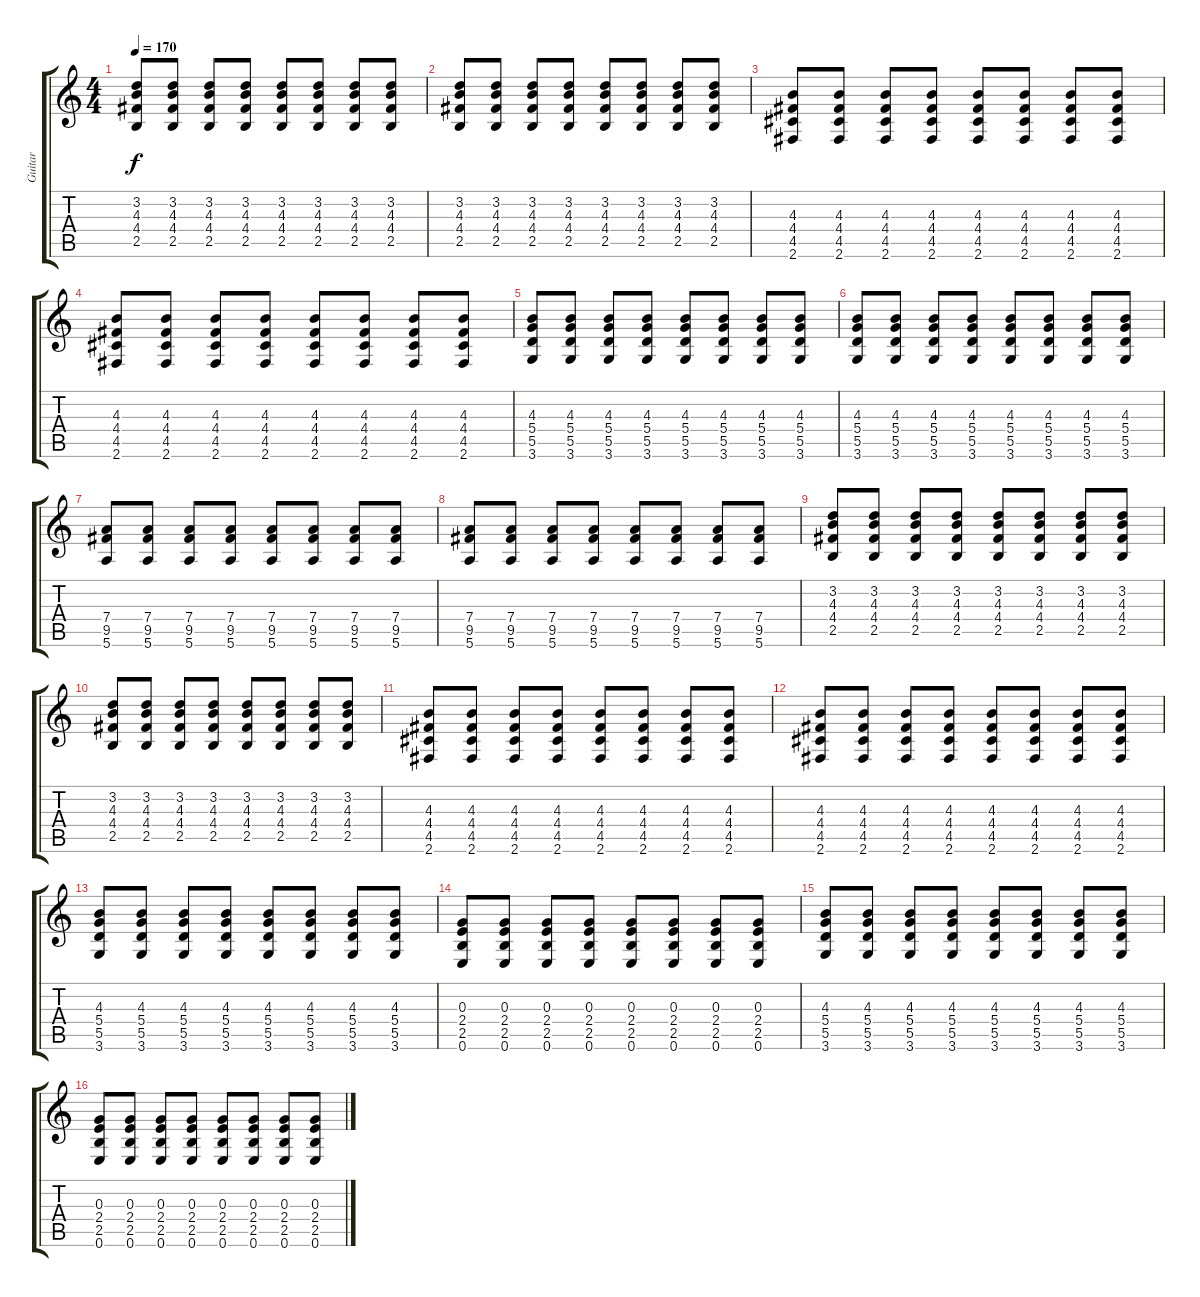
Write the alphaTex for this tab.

\track ("Guitar" "Guitar") {instrument overdrivenguitar}
\staff {score tabs}
\tuning (E4 B3 G3 D3 A2 E2) {hide}
\ts (4 4)
\tempo 170
\clef g2
\ks c
(3.2 4.3 4.4 2.5).8{dy f} (3.2 4.3 4.4 2.5).8 (3.2 4.3 4.4 2.5).8 (3.2 4.3 4.4 2.5).8 (3.2 4.3 4.4 2.5).8 (3.2 4.3 4.4 2.5).8 (3.2 4.3 4.4 2.5).8 (3.2 4.3 4.4 2.5).8 |
(3.2 4.3 4.4 2.5).8 (3.2 4.3 4.4 2.5).8 (3.2 4.3 4.4 2.5).8 (3.2 4.3 4.4 2.5).8 (3.2 4.3 4.4 2.5).8 (3.2 4.3 4.4 2.5).8 (3.2 4.3 4.4 2.5).8 (3.2 4.3 4.4 2.5).8 |
(4.3 4.4 4.5 2.6).8 (4.3 4.4 4.5 2.6).8 (4.3 4.4 4.5 2.6).8 (4.3 4.4 4.5 2.6).8 (4.3 4.4 4.5 2.6).8 (4.3 4.4 4.5 2.6).8 (4.3 4.4 4.5 2.6).8 (4.3 4.4 4.5 2.6).8 |
(4.3 4.4 4.5 2.6).8 (4.3 4.4 4.5 2.6).8 (4.3 4.4 4.5 2.6).8 (4.3 4.4 4.5 2.6).8 (4.3 4.4 4.5 2.6).8 (4.3 4.4 4.5 2.6).8 (4.3 4.4 4.5 2.6).8 (4.3 4.4 4.5 2.6).8 |
(4.3 5.4 5.5 3.6).8 (4.3 5.4 5.5 3.6).8 (4.3 5.4 5.5 3.6).8 (4.3 5.4 5.5 3.6).8 (4.3 5.4 5.5 3.6).8 (4.3 5.4 5.5 3.6).8 (4.3 5.4 5.5 3.6).8 (4.3 5.4 5.5 3.6).8 |
(4.3 5.4 5.5 3.6).8 (4.3 5.4 5.5 3.6).8 (4.3 5.4 5.5 3.6).8 (4.3 5.4 5.5 3.6).8 (4.3 5.4 5.5 3.6).8 (4.3 5.4 5.5 3.6).8 (4.3 5.4 5.5 3.6).8 (4.3 5.4 5.5 3.6).8 |
(7.4 9.5 5.6).8 (7.4 9.5 5.6).8 (7.4 9.5 5.6).8 (7.4 9.5 5.6).8 (7.4 9.5 5.6).8 (7.4 9.5 5.6).8 (7.4 9.5 5.6).8 (7.4 9.5 5.6).8 |
(7.4 9.5 5.6).8 (7.4 9.5 5.6).8 (7.4 9.5 5.6).8 (7.4 9.5 5.6).8 (7.4 9.5 5.6).8 (7.4 9.5 5.6).8 (7.4 9.5 5.6).8 (7.4 9.5 5.6).8 |
(3.2 4.3 4.4 2.5).8 (3.2 4.3 4.4 2.5).8 (3.2 4.3 4.4 2.5).8 (3.2 4.3 4.4 2.5).8 (3.2 4.3 4.4 2.5).8 (3.2 4.3 4.4 2.5).8 (3.2 4.3 4.4 2.5).8 (3.2 4.3 4.4 2.5).8 |
(3.2 4.3 4.4 2.5).8 (3.2 4.3 4.4 2.5).8 (3.2 4.3 4.4 2.5).8 (3.2 4.3 4.4 2.5).8 (3.2 4.3 4.4 2.5).8 (3.2 4.3 4.4 2.5).8 (3.2 4.3 4.4 2.5).8 (3.2 4.3 4.4 2.5).8 |
(4.3 4.4 4.5 2.6).8 (4.3 4.4 4.5 2.6).8 (4.3 4.4 4.5 2.6).8 (4.3 4.4 4.5 2.6).8 (4.3 4.4 4.5 2.6).8 (4.3 4.4 4.5 2.6).8 (4.3 4.4 4.5 2.6).8 (4.3 4.4 4.5 2.6).8 |
(4.3 4.4 4.5 2.6).8 (4.3 4.4 4.5 2.6).8 (4.3 4.4 4.5 2.6).8 (4.3 4.4 4.5 2.6).8 (4.3 4.4 4.5 2.6).8 (4.3 4.4 4.5 2.6).8 (4.3 4.4 4.5 2.6).8 (4.3 4.4 4.5 2.6).8 |
(4.3 5.4 5.5 3.6).8 (4.3 5.4 5.5 3.6).8 (4.3 5.4 5.5 3.6).8 (4.3 5.4 5.5 3.6).8 (4.3 5.4 5.5 3.6).8 (4.3 5.4 5.5 3.6).8 (4.3 5.4 5.5 3.6).8 (4.3 5.4 5.5 3.6).8 |
(0.3 2.4 2.5 0.6).8 (0.3 2.4 2.5 0.6).8 (0.3 2.4 2.5 0.6).8 (0.3 2.4 2.5 0.6).8 (0.3 2.4 2.5 0.6).8 (0.3 2.4 2.5 0.6).8 (0.3 2.4 2.5 0.6).8 (0.3 2.4 2.5 0.6).8 |
(4.3 5.4 5.5 3.6).8 (4.3 5.4 5.5 3.6).8 (4.3 5.4 5.5 3.6).8 (4.3 5.4 5.5 3.6).8 (4.3 5.4 5.5 3.6).8 (4.3 5.4 5.5 3.6).8 (4.3 5.4 5.5 3.6).8 (4.3 5.4 5.5 3.6).8 |
(0.3 2.4 2.5 0.6).8 (0.3 2.4 2.5 0.6).8 (0.3 2.4 2.5 0.6).8 (0.3 2.4 2.5 0.6).8 (0.3 2.4 2.5 0.6).8 (0.3 2.4 2.5 0.6).8 (0.3 2.4 2.5 0.6).8 (0.3 2.4 2.5 0.6).8
